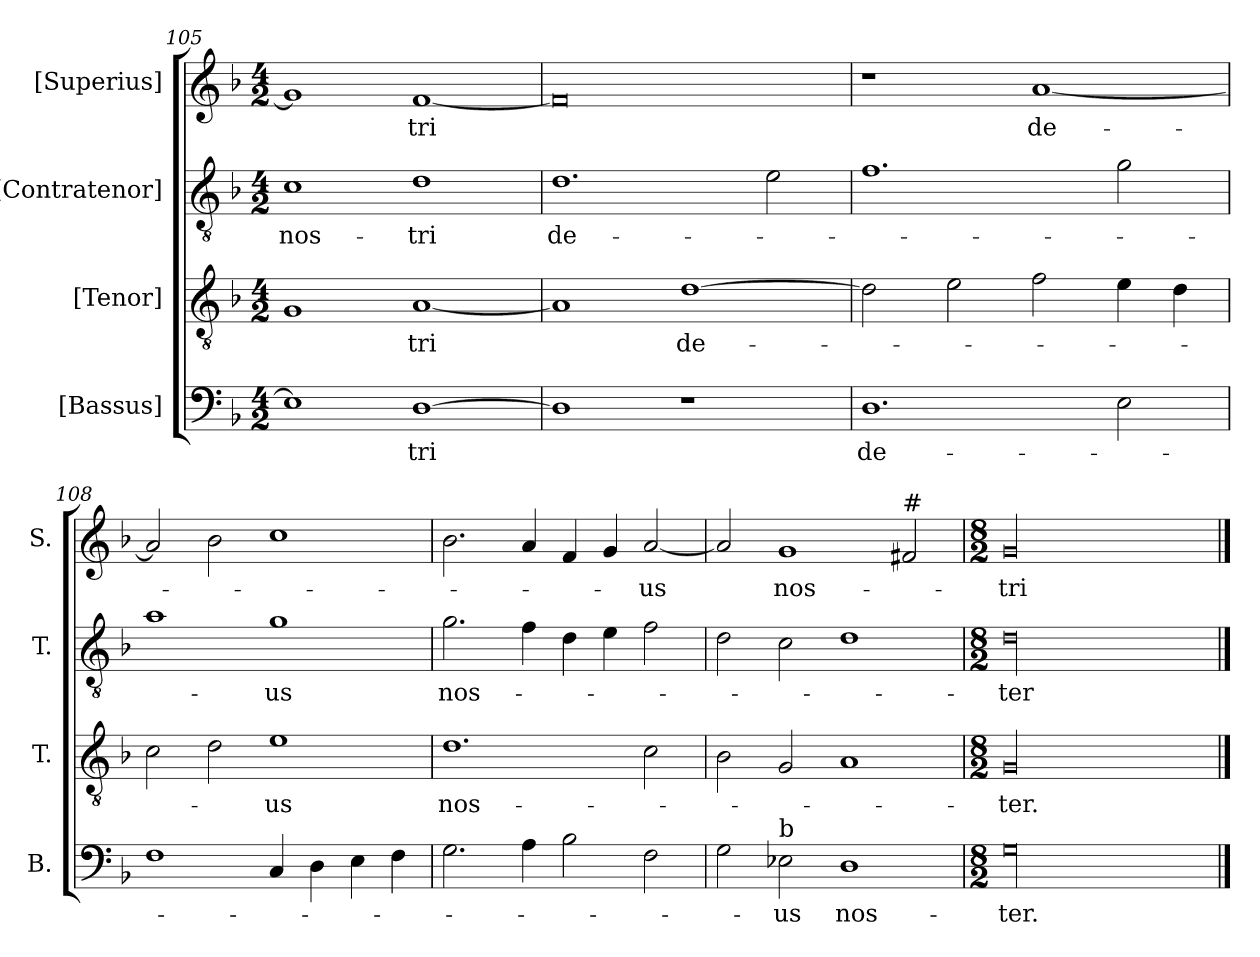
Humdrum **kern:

**kern	**text	**kern	**text	**kern	**text	**kern	**text
*part4	*part4	*part3	*part3	*part2	*part2	*part1	*part1
*staff4	*staff4	*staff3	*staff3	*staff2	*staff2	*staff1	*staff1
*I"[Bassus]	*	*I"[Tenor]	*	*I"[Contratenor]	*	*I"[Superius]	*
*I'B.	*	*I'T.	*	*I'T.	*	*I'S.	*
*clefF4	*	*clefGv2	*	*clefGv2	*	*clefG2	*
*	*	*ITrd7c12	*	*ITrd7c12	*	*	*
*k[b-]	*	*k[b-]	*	*k[b-]	*	*k[b-]	*
*F:	*	*F:	*	*F:	*	*F:	*
*M4/2	*	*M4/2	*	*M4/2	*	*M4/2	*
=105	=105	=105	=105	=105	=105	=105	=105
!	!	!	!	!	!LO:LY:b:color=#000000	!	!
1E-i]	.	1GGj	.	1Cj	nos-	1gj]	.
!	!LO:LY:b:color=#000000	!	!	!	!	!	!
!	!	!	!LO:LY:b:color=#000000	!	!	!	!
!	!	!	!	!	!LO:LY:b:color=#000000	!	!
!	!	!	!	!	!	!	!LO:LY:b:color=#000000
[>1Dj	-tri	[<1AAj	-tri	1Dj	-tri	[<1fj	-tri
=106	=106	=106	=106	=106	=106	=106	=106
!	!	!	!	!	!LO:LY:b:color=#000000	!	!
1Dj]	.	1AAj]	.	1.Dj	de-	0fj]	.
!	!	!	!LO:LY:b:color=#000000	!	!	!	!
1r	.	[>1Dj	de-	.	.	.	.
.	.	.	.	2Ej\	.	.	.
!!LO:PB:g=z
=107	=107	=107	=107	=107	=107	=107	=107
!	!LO:LY:b:color=#000000	!	!	!	!	!	!
1.Dj	de-	2Dj\]	.	1.Fj	.	1r	.
.	.	2Ej\	.	.	.	.	.
!	!	!	!	!	!	!	!LO:LY:b:color=#000000
.	.	2Fj\	.	.	.	[<1aj	de-
2Ej\	.	4Ej\	.	2Gj\	.	.	.
.	.	4Dj\	.	.	.	.	.
=108	=108	=108	=108	=108	=108	=108	=108
1Fj	.	2Cj\	.	1Aj	.	2aj/]	.
.	.	2Dj\	.	.	.	2b-j\	.
!	!	!	!LO:LY:b:color=#000000	!	!	!	!
!	!	!	!	!	!LO:LY:b:color=#000000	!	!
4Cj/	.	1Ej	-us	1Gj	-us	1ccj	.
4Dj\	.	.	.	.	.	.	.
4Ej\	.	.	.	.	.	.	.
4Fj\	.	.	.	.	.	.	.
=109	=109	=109	=109	=109	=109	=109	=109
!	!	!	!LO:LY:b:color=#000000	!	!	!	!
!	!	!	!	!	!LO:LY:b:color=#000000	!	!
2.Gj\	.	1.Dj	nos-	2.Gj\	nos-	2.b-j\	.
4Aj\	.	.	.	4Fj\	.	4aj/	.
2B-j\	.	.	.	4Dj\	.	4fj/	.
.	.	.	.	4Ej\	.	4gj/	.
!	!	!	!	!	!	!	!LO:LY:b:color=#000000
2Fj\	.	2Cj\	.	2Fj\	.	[<2aj/	-us
=110	=110	=110	=110	=110	=110	=110	=110
2Gj\	.	2BB-j\	.	2Dj\	.	2aj/]	.
!	!LO:LY:b:color=#000000	!	!	!	!	!	!
!LO:TX:a:t=b	!	!	!	!	!	!	!
!	!	!	!	!	!	!	!LO:LY:b:color=#000000
2E-i\	-us	2GGj/	.	2Cj\	.	1gj	nos-
!	!LO:LY:b:color=#000000	!	!	!	!	!	!
1Dj	nos-	1AAj	.	1Dj	.	.	.
!	!	!	!	!	!	!LO:TX:a:t=#	!
.	.	.	.	.	.	2f#i/	.
=111	=111	=111	=111	=111	=111	=111	=111
*M8/2	*	*M8/2	*	*M8/2	*	*M8/2	*
!	!LO:LY:b:color=#000000	!	!	!	!	!	!
!	!	!	!LO:LY:b:color=#000000	!	!	!	!
!	!	!	!	!	!LO:LY:b:color=#000000	!	!
!	!	!	!	!	!	!	!LO:LY:b:color=#000000
00Gj	-ter.	00GGj	-ter.	00Dj	-ter	00gj	-tri
==	==	==	==	==	==	==	==
*-	*-	*-	*-	*-	*-	*-	*-
